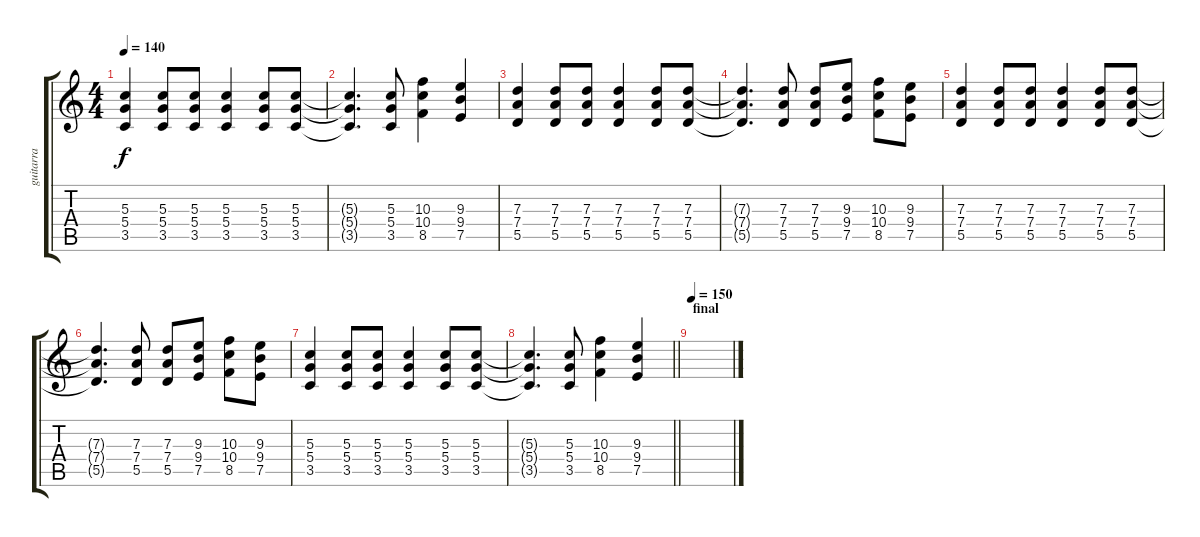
\track ("guitarra" "guitarra") {instrument distortionguitar}
\staff {score tabs}
\tuning (E4 B3 G3 D3 A2 E2) {hide}
\ts (4 4)
\tempo 140
\clef g2
\ks c
(5.3 5.4 3.5).4{dy f} (5.3 5.4 3.5).8 (5.3 5.4 3.5).8 (5.3 5.4 3.5).4 (5.3 5.4 3.5).8 (5.3 5.4 3.5).8 |
(5.3{t} 5.4{t} 3.5{t}).4{d} (5.3 5.4 3.5).8 (10.3 10.4 8.5).4 (9.3 9.4 7.5).4 |
(7.3 7.4 5.5).4 (7.3 7.4 5.5).8 (7.3 7.4 5.5).8 (7.3 7.4 5.5).4 (7.3 7.4 5.5).8 (7.3 7.4 5.5).8 |
(7.3{t} 7.4{t} 5.5{t}).4{d} (7.3 7.4 5.5).8 (7.3 7.4 5.5).8 (9.3 9.4 7.5).8 (10.3 10.4 8.5).8 (9.3 9.4 7.5).8 |
(7.3 7.4 5.5).4 (7.3 7.4 5.5).8 (7.3 7.4 5.5).8 (7.3 7.4 5.5).4 (7.3 7.4 5.5).8 (7.3 7.4 5.5).8 |
(7.3{t} 7.4{t} 5.5{t}).4{d} (7.3 7.4 5.5).8 (7.3 7.4 5.5).8 (9.3 9.4 7.5).8 (10.3 10.4 8.5).8 (9.3 9.4 7.5).8 |
(5.3 5.4 3.5).4 (5.3 5.4 3.5).8 (5.3 5.4 3.5).8 (5.3 5.4 3.5).4 (5.3 5.4 3.5).8 (5.3 5.4 3.5).8 |
\barLineRight lightlight
(5.3{t} 5.4{t} 3.5{t}).4{d} (5.3 5.4 3.5).8 (10.3 10.4 8.5).4 (9.3 9.4 7.5).4 |
\section ("" "final")
\tempo 150
